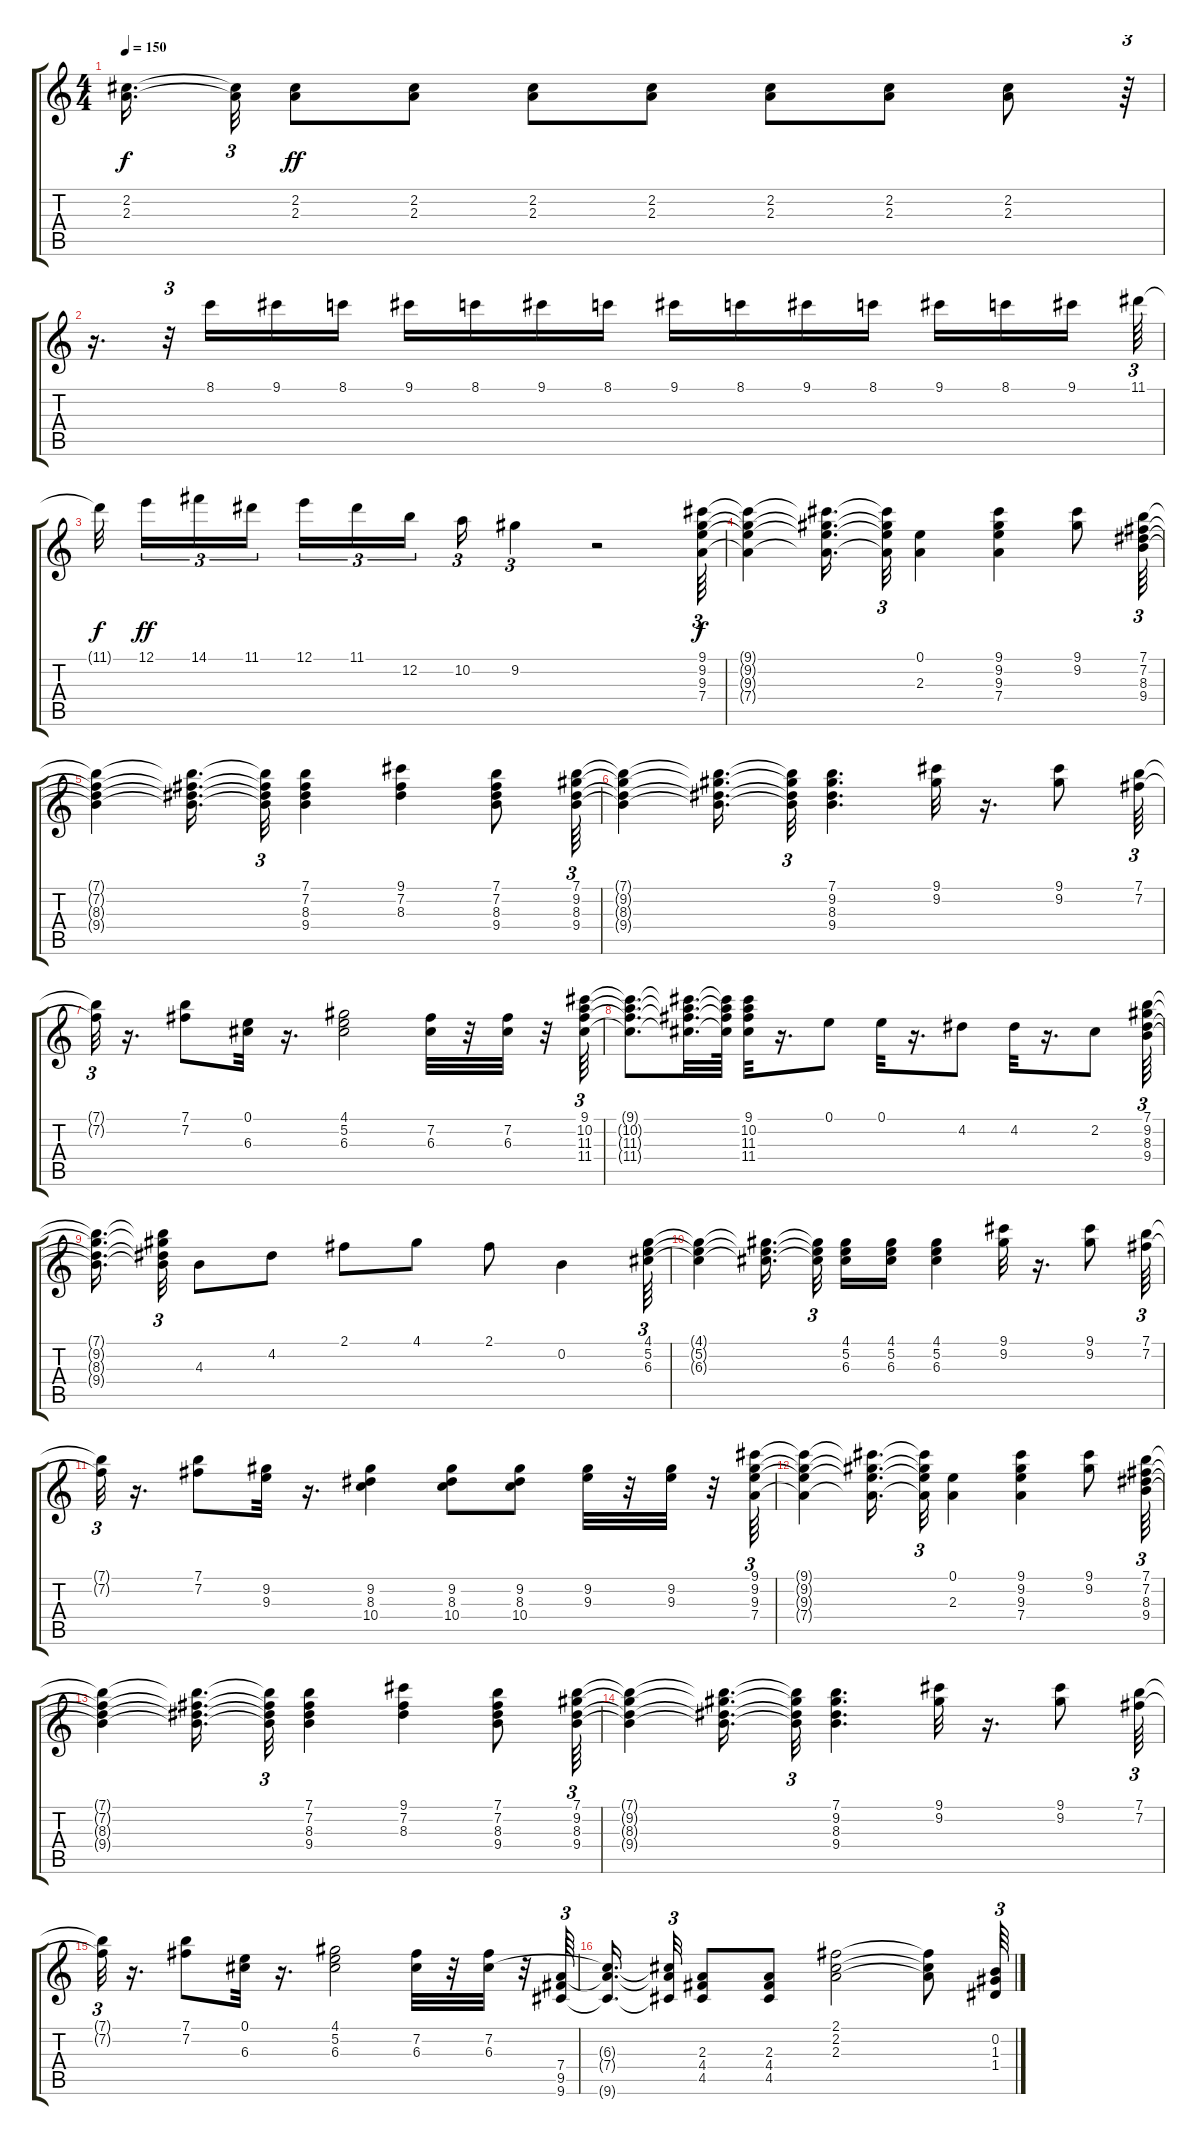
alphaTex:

\track "" {instrument distortionguitar}
\staff {score tabs}
\tuning (E4 B3 G3 D3 A2 E2) {hide}
\ts (4 4)
\tempo 150
\clef g2
\ks c
(2.2{t} 2.3{t}).16{d dy f} (2.2{t} 2.3{t}).32{tu (3 2)} (2.2 2.3).8{dy ff} (2.2 2.3).8 (2.2 2.3).8 (2.2 2.3).8 (2.2 2.3).8 (2.2 2.3).8 (2.2 2.3).8 r.64{tu (3 2)} |
r.16{d} r.32{tu (3 2)} 8.1.16 9.1.16 8.1.16 9.1.16 8.1.16 9.1.16 8.1.16 9.1.16 8.1.16 9.1.16 8.1.16 9.1.16 8.1.16 9.1.16 11.1.64{tu (3 2)} |
11.1{t}.32{dy f} 12.1.16{tu (3 2) dy ff} 14.1.16{tu (3 2)} 11.1.16{tu (3 2)} 12.1.16{tu (3 2)} 11.1.16{tu (3 2)} 12.2.16{tu (3 2)} 10.2.16{tu (3 2)} 9.2.4{tu (3 2)} r.2 (9.1 9.2 9.3 7.4).64{tu (3 2) dy f} |
(9.1{t} 9.2{t} 9.3{t} 7.4{t}).4 (9.1{t} 9.2{t} 9.3{t} 7.4{t}).16{d} (9.1{t} 9.2{t} 9.3{t} 7.4{t}).32{tu (3 2)} (0.1 2.3).4 (9.1 9.2 9.3 7.4).4 (9.1 9.2).8 (7.1 7.2 8.3 9.4).64{tu (3 2)} |
(7.1{t} 7.2{t} 8.3{t} 9.4{t}).4 (7.1{t} 7.2{t} 8.3{t} 9.4{t}).16{d} (7.1{t} 7.2{t} 8.3{t} 9.4{t}).32{tu (3 2)} (7.1 7.2 8.3 9.4).4 (9.1 7.2 8.3).4 (7.1 7.2 8.3 9.4).8 (7.1 9.2 8.3 9.4).64{tu (3 2)} |
(7.1{t} 9.2{t} 8.3{t} 9.4{t}).4 (7.1{t} 9.2{t} 8.3{t} 9.4{t}).16{d} (7.1{t} 9.2{t} 8.3{t} 9.4{t}).32{tu (3 2)} (7.1 9.2 8.3 9.4).4{d} (9.1 9.2).32 r.16{d} (9.1 9.2).8 (7.1 7.2).64{tu (3 2)} |
(7.1{t} 7.2{t}).32{tu (3 2)} r.16{d} (7.1 7.2).8 (0.1 6.3).32 r.16{d} (4.1 5.2 6.3).2 (7.2 6.3).32 r.32 (7.2 6.3).32 r.32 (9.1 10.2 11.3 11.4).64{tu (3 2)} |
(9.1{t} 10.2{t} 11.3{t} 11.4{t}).8{d} (9.1{t} 10.2{t} 11.3{t} 11.4{t}).32{d} (9.1{t} 10.2{t} 11.3{t} 11.4{t}).64 (9.1 10.2 11.3 11.4).32 r.16{d} 0.1.8 0.1.32 r.16{d} 4.2.8 4.2.32 r.16{d} 2.2.8 (7.1 9.2 8.3 9.4).64{tu (3 2)} |
(7.1{t} 9.2{t} 8.3{t} 9.4{t}).16{d} (7.1{t} 9.2{t} 8.3{t} 9.4{t}).32{tu (3 2)} 4.3.8 4.2.8 2.1.8 4.1.8 2.1.8 0.2.4 (4.1 5.2 6.3).64{tu (3 2)} |
(4.1{t} 5.2{t} 6.3{t}).4 (4.1{t} 5.2{t} 6.3{t}).16{d} (4.1{t} 5.2{t} 6.3{t}).32{tu (3 2)} (4.1 5.2 6.3).16 (4.1 5.2 6.3).16 (4.1 5.2 6.3).4 (9.1 9.2).32 r.16{d} (9.1 9.2).8 (7.1 7.2).64{tu (3 2)} |
(7.1{t} 7.2{t}).32{tu (3 2)} r.16{d} (7.1 7.2).8 (9.2 9.3).32 r.16{d} (9.2 8.3 10.4).4 (9.2 8.3 10.4).8 (9.2 8.3 10.4).8 (9.2 9.3).32 r.32 (9.2 9.3).32 r.32 (9.1 9.2 9.3 7.4).64{tu (3 2)} |
(9.1{t} 9.2{t} 9.3{t} 7.4{t}).4 (9.1{t} 9.2{t} 9.3{t} 7.4{t}).16{d} (9.1{t} 9.2{t} 9.3{t} 7.4{t}).32{tu (3 2)} (0.1 2.3).4 (9.1 9.2 9.3 7.4).4 (9.1 9.2).8 (7.1 7.2 8.3 9.4).64{tu (3 2)} |
(7.1{t} 7.2{t} 8.3{t} 9.4{t}).4 (7.1{t} 7.2{t} 8.3{t} 9.4{t}).16{d} (7.1{t} 7.2{t} 8.3{t} 9.4{t}).32{tu (3 2)} (7.1 7.2 8.3 9.4).4 (9.1 7.2 8.3).4 (7.1 7.2 8.3 9.4).8 (7.1 9.2 8.3 9.4).64{tu (3 2)} |
(7.1{t} 9.2{t} 8.3{t} 9.4{t}).4 (7.1{t} 9.2{t} 8.3{t} 9.4{t}).16{d} (7.1{t} 9.2{t} 8.3{t} 9.4{t}).32{tu (3 2)} (7.1 9.2 8.3 9.4).4{d} (9.1 9.2).32 r.16{d} (9.1 9.2).8 (7.1 7.2).64{tu (3 2)} |
(7.1{t} 7.2{t}).32{tu (3 2)} r.16{d} (7.1 7.2).8 (0.1 6.3).32 r.16{d} (4.1 5.2 6.3).2 (7.2 6.3).32 r.32 (7.2 6.3).32 r.32 (7.4 9.5 9.6).64{tu (3 2)} |
(6.3{t} 7.4{t} 9.6{t}).16{d} (6.3{t} 7.4{t} 9.6{t}).32{tu (3 2)} (2.3 4.4 4.5).8 (2.3 4.4 4.5).8 (2.1 2.2 2.3).2 (2.1{t} 2.2{t} 2.3{t}).8 (0.2 1.3 1.4).64{tu (3 2)}
